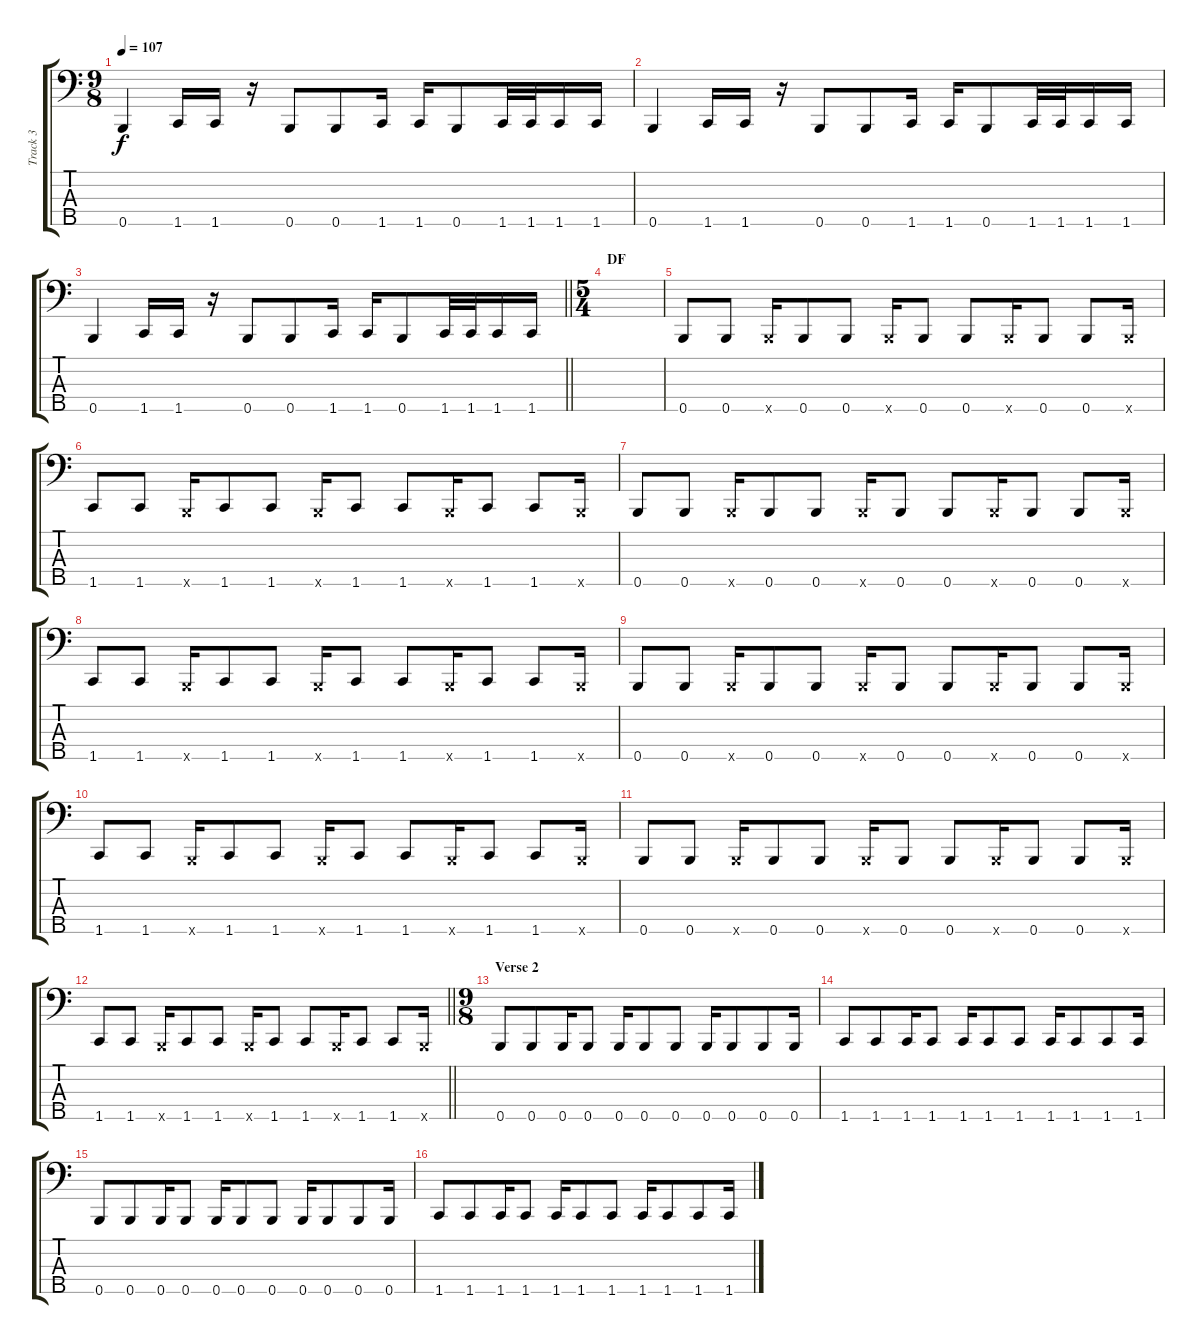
\track ("Track 3" "Track 3") {instrument electricbassfinger}
\staff {score tabs}
\tuning (G2 D2 A1 E1 B0) {hide}
\ts (9 8)
\tempo 107
\clef f4
\ks c
0.5.4{dy f} 1.5.16 1.5.16 r.16 0.5.8 0.5.8 1.5.16 1.5.16 0.5.8 1.5.32 1.5.32 1.5.16 1.5.16 |
0.5.4 1.5.16 1.5.16 r.16 0.5.8 0.5.8 1.5.16 1.5.16 0.5.8 1.5.32 1.5.32 1.5.16 1.5.16 |
\barLineRight lightlight
0.5.4 1.5.16 1.5.16 r.16 0.5.8 0.5.8 1.5.16 1.5.16 0.5.8 1.5.32 1.5.32 1.5.16 1.5.16 |
\ts (5 4)
\section ("" "DF")
|
0.5.8 0.5.8 0.5{x}.16 0.5.8 0.5.8 0.5{x}.16 0.5.8 0.5.8 0.5{x}.16 0.5.8 0.5.8 0.5{x}.16 |
1.5.8 1.5.8 0.5{x}.16 1.5.8 1.5.8 0.5{x}.16 1.5.8 1.5.8 0.5{x}.16 1.5.8 1.5.8 0.5{x}.16 |
0.5.8 0.5.8 0.5{x}.16 0.5.8 0.5.8 0.5{x}.16 0.5.8 0.5.8 0.5{x}.16 0.5.8 0.5.8 0.5{x}.16 |
1.5.8 1.5.8 0.5{x}.16 1.5.8 1.5.8 0.5{x}.16 1.5.8 1.5.8 0.5{x}.16 1.5.8 1.5.8 0.5{x}.16 |
0.5.8 0.5.8 0.5{x}.16 0.5.8 0.5.8 0.5{x}.16 0.5.8 0.5.8 0.5{x}.16 0.5.8 0.5.8 0.5{x}.16 |
1.5.8 1.5.8 0.5{x}.16 1.5.8 1.5.8 0.5{x}.16 1.5.8 1.5.8 0.5{x}.16 1.5.8 1.5.8 0.5{x}.16 |
0.5.8 0.5.8 0.5{x}.16 0.5.8 0.5.8 0.5{x}.16 0.5.8 0.5.8 0.5{x}.16 0.5.8 0.5.8 0.5{x}.16 |
\barLineRight lightlight
1.5.8 1.5.8 0.5{x}.16 1.5.8 1.5.8 0.5{x}.16 1.5.8 1.5.8 0.5{x}.16 1.5.8 1.5.8 0.5{x}.16 |
\ts (9 8)
\section ("" "Verse 2")
0.5.8 0.5.8 0.5.16 0.5.8 0.5.16 0.5.8 0.5.8 0.5.16 0.5.8 0.5.8 0.5.16 |
1.5.8 1.5.8 1.5.16 1.5.8 1.5.16 1.5.8 1.5.8 1.5.16 1.5.8 1.5.8 1.5.16 |
0.5.8 0.5.8 0.5.16 0.5.8 0.5.16 0.5.8 0.5.8 0.5.16 0.5.8 0.5.8 0.5.16 |
1.5.8 1.5.8 1.5.16 1.5.8 1.5.16 1.5.8 1.5.8 1.5.16 1.5.8 1.5.8 1.5.16
